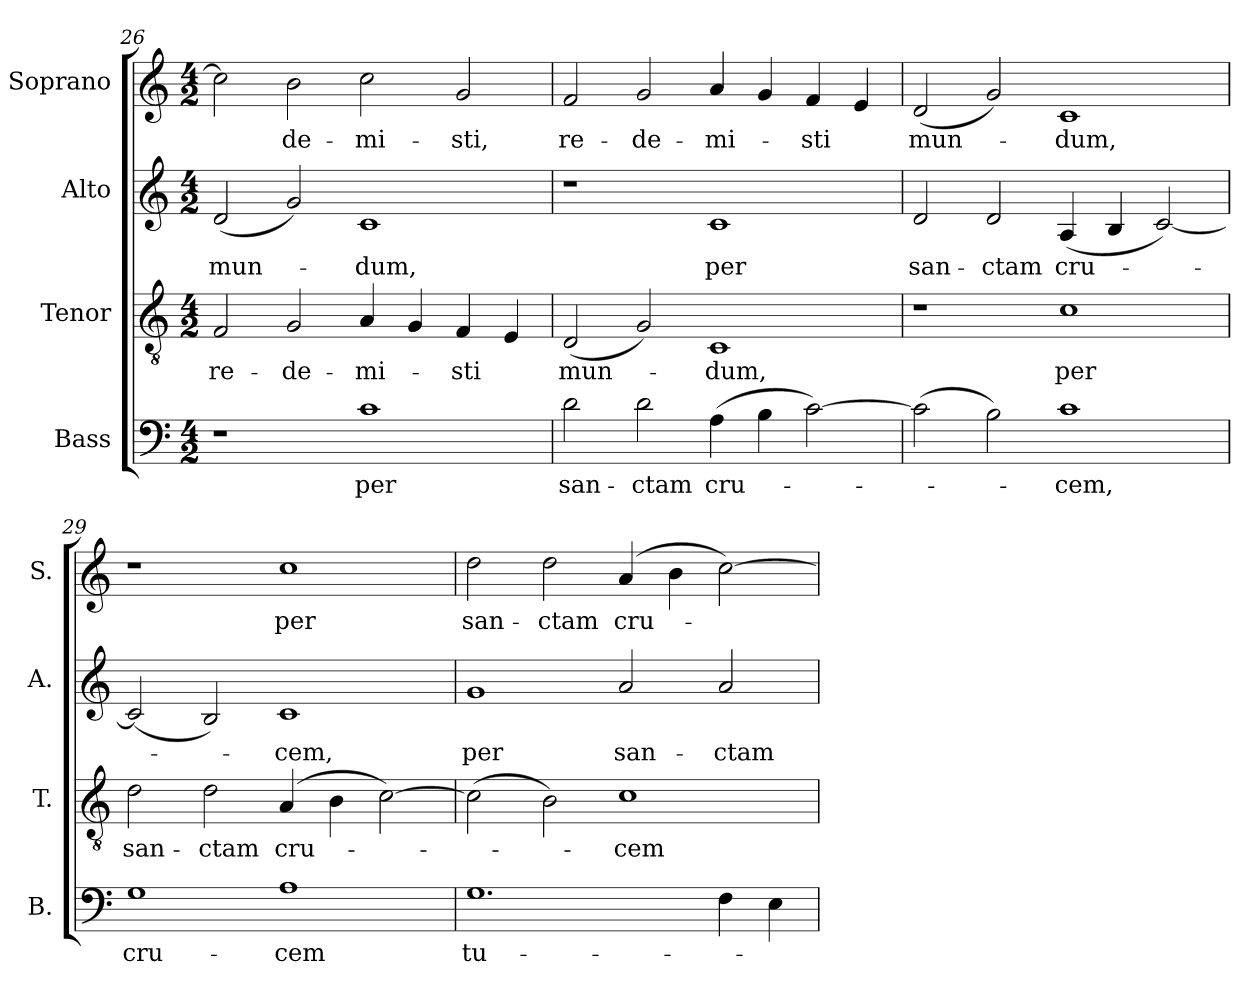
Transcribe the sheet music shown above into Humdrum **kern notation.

**kern	**text	**kern	**text	**kern	**text	**kern	**text
*part4	*part4	*part3	*part3	*part2	*part2	*part1	*part1
*staff4	*staff4	*staff3	*staff3	*staff2	*staff2	*staff1	*staff1
*I"Bass	*	*I"Tenor	*	*I"Alto	*	*I"Soprano	*
*I'B.	*	*I'T.	*	*I'A.	*	*I'S.	*
*clefF4	*	*clefGv2	*	*clefG2	*	*clefG2	*
*	*	*ITrd7c12	*	*	*	*	*
*k[]	*	*k[]	*	*k[]	*	*k[]	*
*C:	*	*C:	*	*C:	*	*C:	*
*M4/2	*	*M4/2	*	*M4/2	*	*M4/2	*
=26	=26	=26	=26	=26	=26	=26	=26
!	!	!	!LO:LY:b:color=#000000	!	!	!	!
!	!	!	!	!	!LO:LY:b:color=#000000	!	!
1r	.	2FFi/	re-	(2di/	mun-	2cci\]	.
!	!	!	!LO:LY:b:color=#000000	!	!	!	!
!	!	!	!	!	!	!	!LO:LY:b:color=#000000
.	.	2GGi/	-de-	2gi/)	.	2bi\	-de-
!	!LO:LY:b:color=#000000	!	!	!	!	!	!
!	!	!	!LO:LY:b:color=#000000	!	!	!	!
!	!	!	!	!	!LO:LY:b:color=#000000	!	!
!	!	!	!	!	!	!	!LO:LY:b:color=#000000
1ci	per	4AAi/	-mi-	1ci	-dum,	2cci\	-mi-
.	.	4GGi/	.	.	.	.	.
!	!	!	!LO:LY:b:color=#000000	!	!	!	!
!	!	!	!	!	!	!	!LO:LY:b:color=#000000
.	.	4FFi/	-sti	.	.	2gi/	-sti,
.	.	4EEi/	.	.	.	.	.
!!LO:LB:g=z
=27	=27	=27	=27	=27	=27	=27	=27
!	!LO:LY:b:color=#000000	!	!	!	!	!	!
!	!	!	!LO:LY:b:color=#000000	!	!	!	!
!	!	!	!	!	!	!	!LO:LY:b:color=#000000
2di\	san-	(2DDi/	mun-	1r	.	2fi/	re-
!	!LO:LY:b:color=#000000	!	!	!	!	!	!
!	!	!	!	!	!	!	!LO:LY:b:color=#000000
2di\	-ctam	2GGi/)	.	.	.	2gi/	-de-
!	!LO:LY:b:color=#000000	!	!	!	!	!	!
!	!	!	!LO:LY:b:color=#000000	!	!	!	!
!	!	!	!	!	!LO:LY:b:color=#000000	!	!
!	!	!	!	!	!	!	!LO:LY:b:color=#000000
(4Ai\	cru-	1CCi	-dum,	1ci	per	4ai/	-mi-
4Bi\	.	.	.	.	.	4gi/	.
!	!	!	!	!	!	!	!LO:LY:b:color=#000000
[2ci\)	.	.	.	.	.	4fi/	-sti
.	.	.	.	.	.	4ei/	.
=28	=28	=28	=28	=28	=28	=28	=28
!	!	!	!	!	!LO:LY:b:color=#000000	!	!
!	!	!	!	!	!	!	!LO:LY:b:color=#000000
(2ci\]	.	1r	.	2di/	san-	(2di/	mun-
!	!	!	!	!	!LO:LY:b:color=#000000	!	!
2Bi\)	.	.	.	2di/	-ctam	2gi/)	.
!	!LO:LY:b:color=#000000	!	!	!	!	!	!
!	!	!	!LO:LY:b:color=#000000	!	!	!	!
!	!	!	!	!	!LO:LY:b:color=#000000	!	!
!	!	!	!	!	!	!	!LO:LY:b:color=#000000
1ci	-cem,	1Ci	per	(4Ai/	cru-	1ci	-dum,
.	.	.	.	4Bi/	.	.	.
.	.	.	.	[2ci/)	.	.	.
=29	=29	=29	=29	=29	=29	=29	=29
!	!LO:LY:b:color=#000000	!	!	!	!	!	!
!	!	!	!LO:LY:b:color=#000000	!	!	!	!
1Gi	cru-	2Di\	san-	(2ci/]	.	1r	.
!	!	!	!LO:LY:b:color=#000000	!	!	!	!
.	.	2Di\	-ctam	2Bi/)	.	.	.
!	!LO:LY:b:color=#000000	!	!	!	!	!	!
!	!	!	!LO:LY:b:color=#000000	!	!	!	!
!	!	!	!	!	!LO:LY:b:color=#000000	!	!
!	!	!	!	!	!	!	!LO:LY:b:color=#000000
1Ai	-cem	(4AAi/	cru-	1ci	-cem,	1cci	per
.	.	4BBi\	.	.	.	.	.
.	.	[2Ci\)	.	.	.	.	.
=30	=30	=30	=30	=30	=30	=30	=30
!	!LO:LY:b:color=#000000	!	!	!	!	!	!
!	!	!	!	!	!LO:LY:b:color=#000000	!	!
!	!	!	!	!	!	!	!LO:LY:b:color=#000000
1.Gi	tu-	(2Ci\]	.	1gi	per	2ddi\	san-
!	!	!	!	!	!	!	!LO:LY:b:color=#000000
.	.	2BBi\)	.	.	.	2ddi\	-ctam
!	!	!	!LO:LY:b:color=#000000	!	!	!	!
!	!	!	!	!	!LO:LY:b:color=#000000	!	!
!	!	!	!	!	!	!	!LO:LY:b:color=#000000
.	.	1Ci	-cem	2ai/	san-	(4ai/	cru-
.	.	.	.	.	.	4bi\	.
!	!	!	!	!	!LO:LY:b:color=#000000	!	!
4Fi\	.	.	.	2ai/	-ctam	[2cci\)	.
4Ei\	.	.	.	.	.	.	.
=	=	=	=	=	=	=	=
*-	*-	*-	*-	*-	*-	*-	*-
